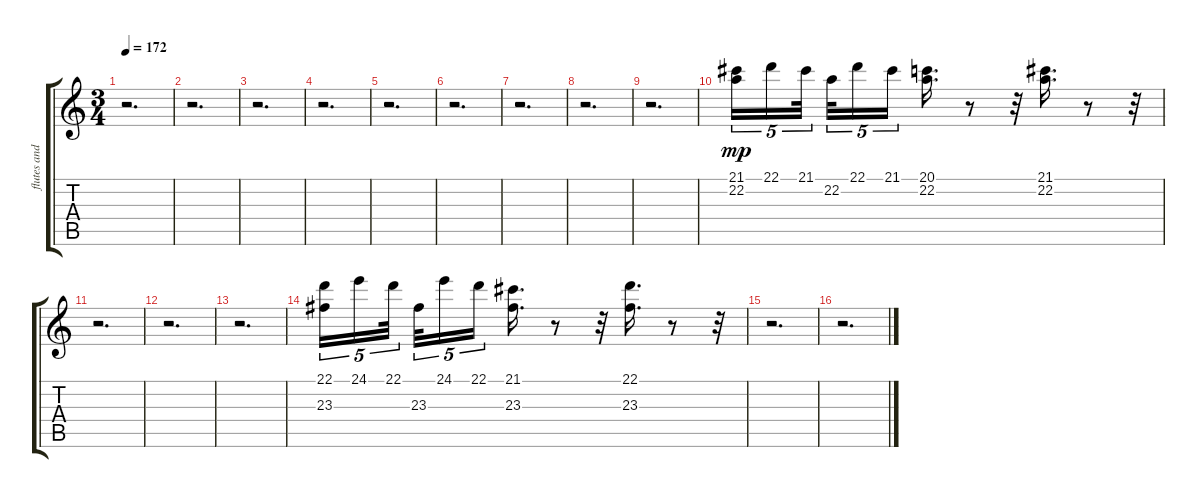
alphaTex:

\track ("flutes and piccolo" "flutes and") {instrument flute}
\staff {score tabs}
\tuning (E4 B3 G3 D3 A2 E2) {hide}
\ts (3 4)
\tempo 172
\clef g2
\ks c
r.2{d dy mp} |
r.2{d} |
r.2{d} |
r.2{d} |
r.2{d} |
r.2{d} |
r.2{d} |
r.2{d} |
r.2{d} |
(21.1 22.2).16{tu (5 4)} 22.1.16{tu (5 4)} 21.1.32{tu (5 4) beam splitsecondary} 22.2.32{tu (5 4)} 22.1.16{tu (5 4)} 21.1.16{tu (5 4)} (20.1 22.2).16{d} r.8 r.32 (21.1 22.2).16{d} r.8 r.32 |
r.2{d} |
r.2{d} |
r.2{d} |
(22.1 23.3).16{tu (5 4)} 24.1.16{tu (5 4)} 22.1.32{tu (5 4) beam splitsecondary} 23.3.32{tu (5 4)} 24.1.16{tu (5 4)} 22.1.16{tu (5 4)} (21.1 23.3).16{d} r.8 r.32 (22.1 23.3).16{d} r.8 r.32 |
r.2{d} |
r.2{d}
